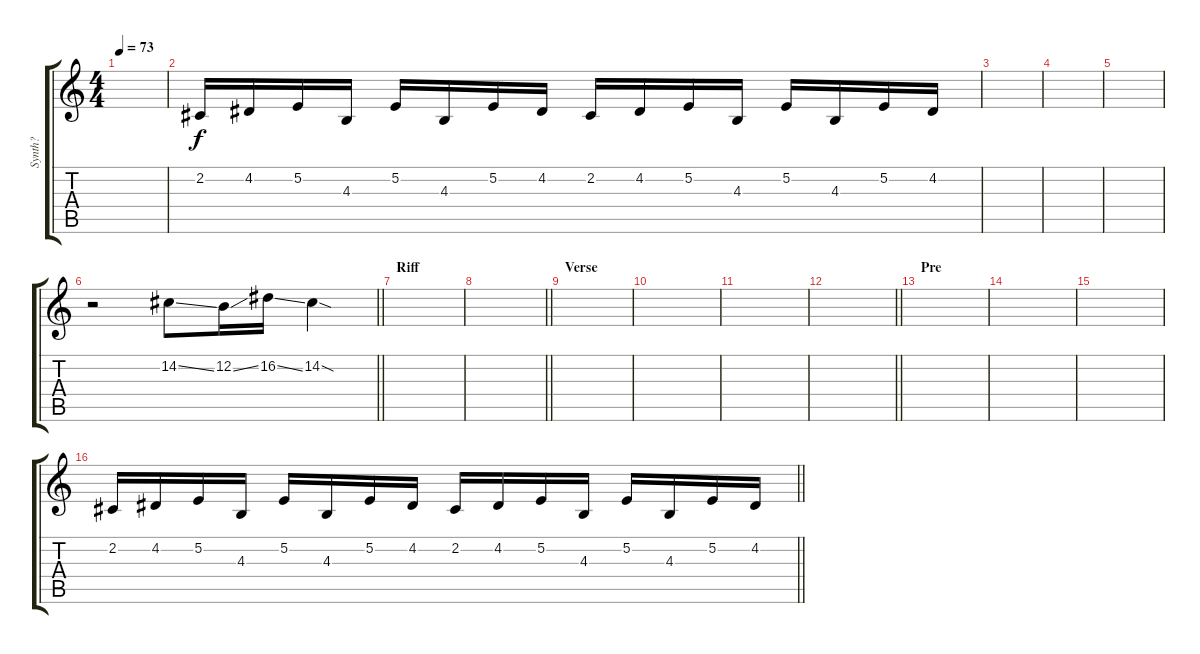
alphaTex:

\track ("Synth?" "Synth?") {instrument pad3polysynth}
\staff {score tabs}
\tuning (E4 B3 G3 D3 A2 E2) {hide}
\ts (4 4)
\tempo 73
\clef g2
\ks c
|
2.2.16 4.2.16 5.2.16 4.3.16 5.2.16 4.3.16 5.2.16 4.2.16 2.2.16 4.2.16 5.2.16 4.3.16 5.2.16 4.3.16 5.2.16 4.2.16 |
|
|
|
\barLineRight lightlight
r.2 14.2{ss}.8 12.2{ss}.16 16.2{ss}.16 14.2{sod}.4 |
\section ("" "Riff")
|
\barLineRight lightlight
|
\section ("" "Verse")
|
|
|
\barLineRight lightlight
|
\section ("" "Pre")
|
|
|
\barLineRight lightlight
2.2.16 4.2.16 5.2.16 4.3.16 5.2.16 4.3.16 5.2.16 4.2.16 2.2.16 4.2.16 5.2.16 4.3.16 5.2.16 4.3.16 5.2.16 4.2.16
